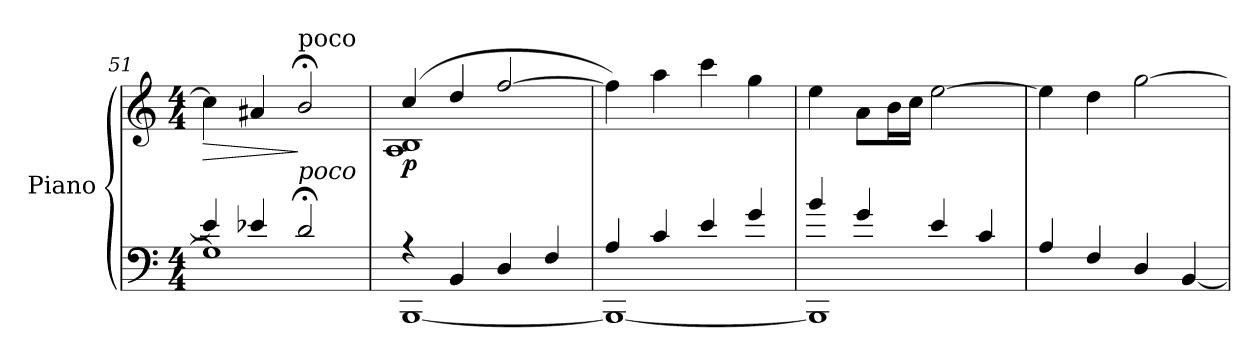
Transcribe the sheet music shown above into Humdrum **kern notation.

**kern	**kern	**dynam
*part1	*part1	*part1
*staff2	*staff1	*staff1/2
*I"Piano	*	*
*I'Pno.	*	*
*clefF4	*clefG2	*
*k[]	*k[]	*
*M4/4	*M4/4	*
=51	=51	=51
*^	*	*
!	!	!	!LO:HP:b
4e/]	1G#]	4cc#\]	>
4e-X/	.	4a#X/	.
!	!	!LO:TX:a:t=poco	!
!LO:TX:a:i:t=poco	!	!	!
2d;</	.	2b;</	]
=52	=52	=52	=52
*	*	*^	*
!	!	!	!	!LO:DY:b
4r	[1BBB	(>4cc/	1A 1B	p
4BB/	.	4dd/	.	.
4D/	.	[2ff/	.	.
4F/	.	.	.	.
*	*	*v	*v	*
=53	=53	=53	=53
4A/	1BBB_	4ff\])	.
4c/	.	4aa\	.
4e/	.	4ccc\	.
4g/	.	4gg\	.
=54	=54	=54	=54
4b/	1BBB]	4ee\	.
4g/	.	8a\L	.
.	.	16b\L	.
.	.	16cc\JJ	.
4e/	.	[2ee\	.
4c/	.	.	.
*v	*v	*	*
=55	=55	=55
4A/	4ee\]	.
4F/	4dd\	.
4D/	[2gg\	.
[4BB/	.	.
=	=	=
*-	*-	*-
